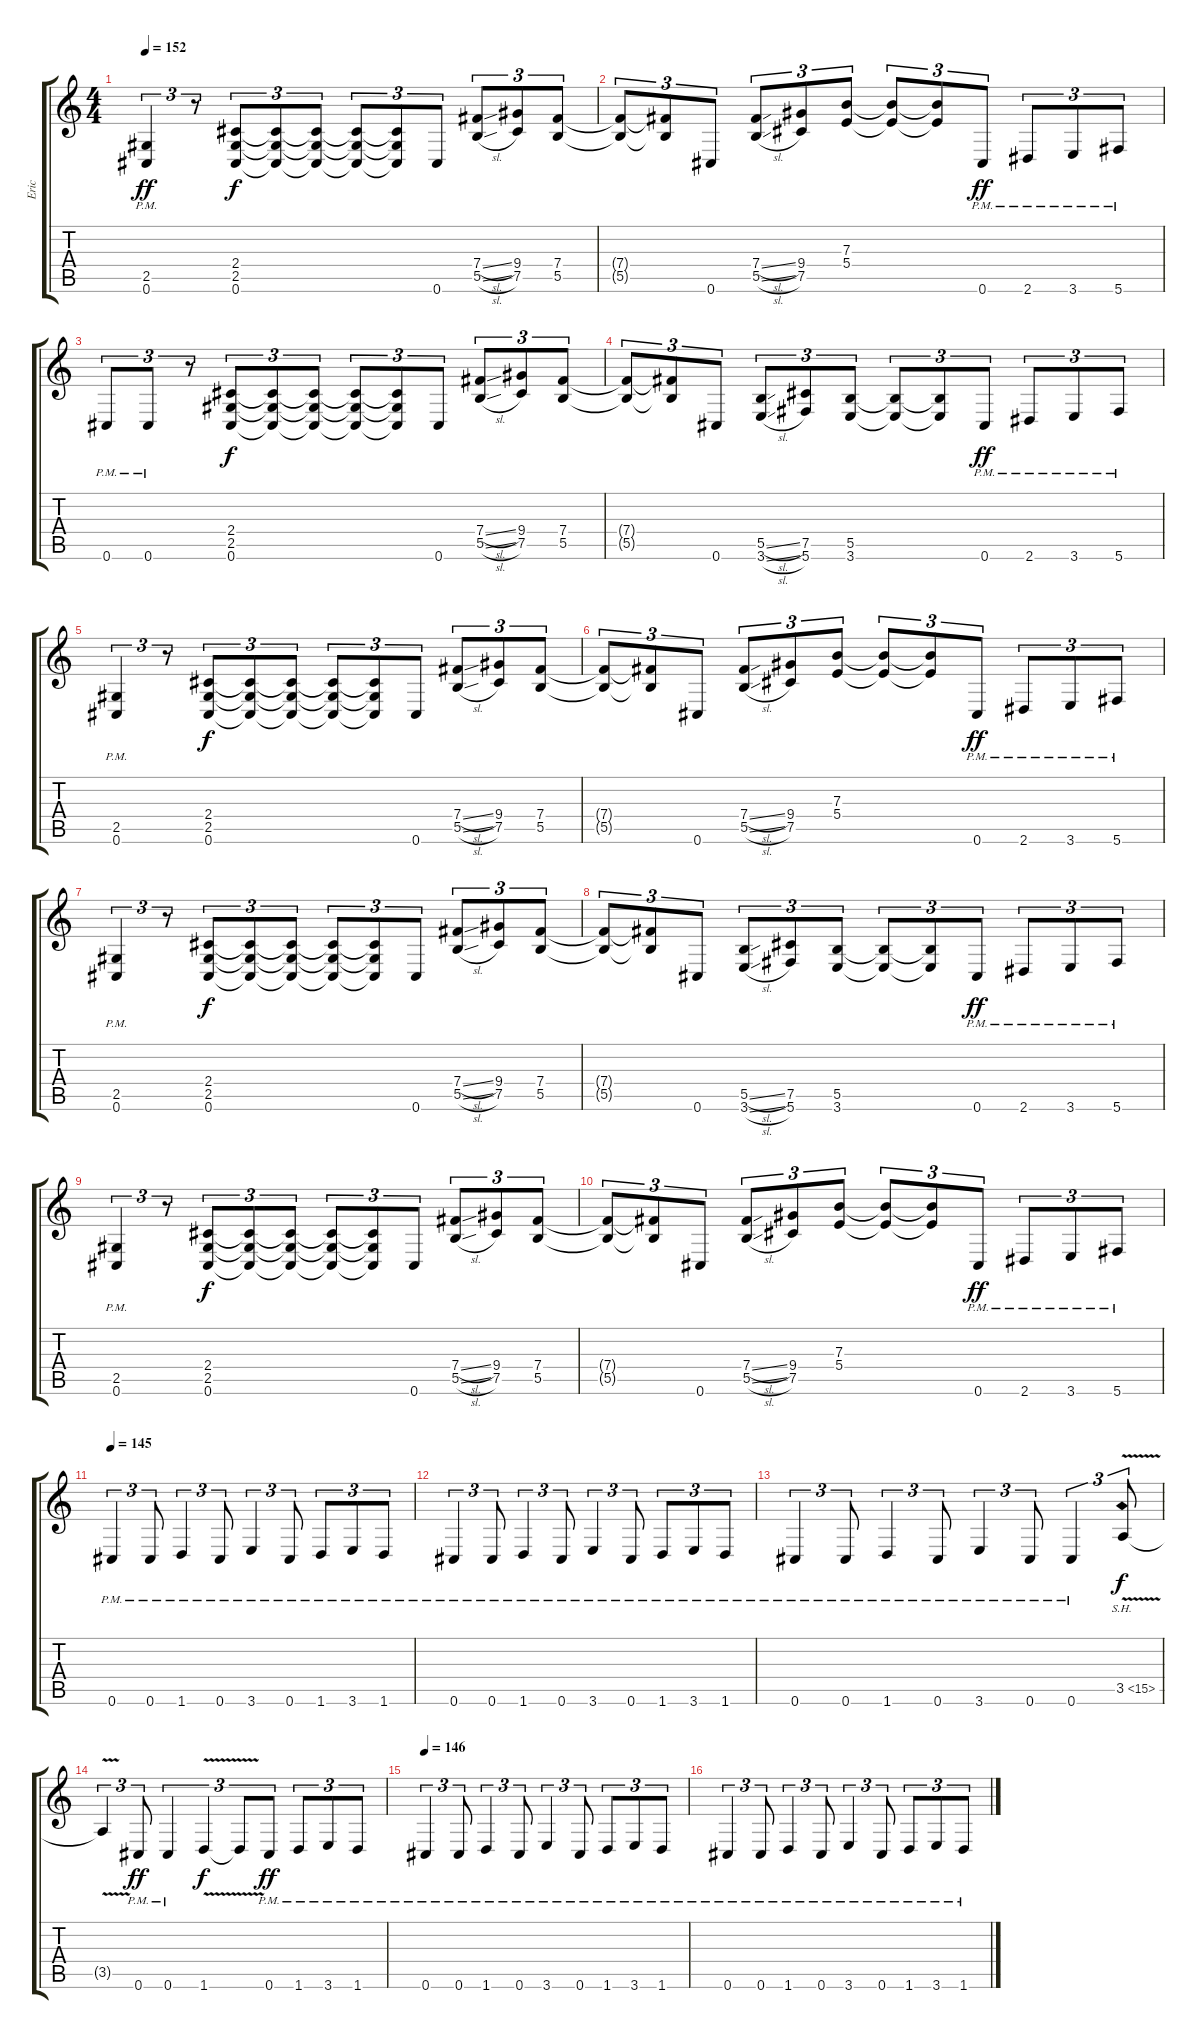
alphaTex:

\track ("Eric" "Eric") {instrument distortionguitar}
\staff {score tabs}
\tuning (Db4 Ab3 E3 B2 Gb2 Db2) {hide}
\ts (4 4)
\tempo 152
\clef g2
\ks c
(2.5{pm} 0.6{pm}).4{tu (3 2) dy ff} r.8{tu (3 2)} (2.4 2.5 0.6).8{tu (3 2) dy f} (2.4{t} 2.5{t} 0.6{t}).8{tu (3 2)} (2.4{t} 2.5{t} 0.6{t}).8{tu (3 2)} (2.4{t} 2.5{t} 0.6{t}).8{tu (3 2)} (2.4{t} 2.5{t} 0.6{t}).8{tu (3 2)} 0.6.8{tu (3 2)} (7.4{sl} 5.5{sl}).8{tu (3 2)} (9.4 7.5).8{tu (3 2)} (7.4 5.5).8{tu (3 2)} |
(7.4{t} 5.5{t}).8{tu (3 2)} (7.4{t} 5.5{t}).8{tu (3 2)} 0.6.8{tu (3 2)} (7.4{sl} 5.5{sl}).8{tu (3 2)} (9.4 7.5).8{tu (3 2)} (7.3 5.4).8{tu (3 2)} (7.3{t} 5.4{t}).8{tu (3 2)} (7.3{t} 5.4{t}).8{tu (3 2)} 0.6{pm}.8{tu (3 2) dy ff} 2.6{pm}.8{tu (3 2)} 3.6{pm}.8{tu (3 2)} 5.6{pm}.8{tu (3 2)} |
0.6{pm}.8{tu (3 2)} 0.6{pm}.8{tu (3 2)} r.8{tu (3 2)} (2.4 2.5 0.6).8{tu (3 2) dy f} (2.4{t} 2.5{t} 0.6{t}).8{tu (3 2)} (2.4{t} 2.5{t} 0.6{t}).8{tu (3 2)} (2.4{t} 2.5{t} 0.6{t}).8{tu (3 2)} (2.4{t} 2.5{t} 0.6{t}).8{tu (3 2)} 0.6.8{tu (3 2)} (7.4{sl} 5.5{sl}).8{tu (3 2)} (9.4 7.5).8{tu (3 2)} (7.4 5.5).8{tu (3 2)} |
(7.4{t} 5.5{t}).8{tu (3 2)} (7.4{t} 5.5{t}).8{tu (3 2)} 0.6.8{tu (3 2)} (5.5{sl} 3.6{sl}).8{tu (3 2)} (7.5 5.6).8{tu (3 2)} (5.5 3.6).8{tu (3 2)} (5.5{t} 3.6{t}).8{tu (3 2)} (5.5{t} 3.6{t}).8{tu (3 2)} 0.6{pm}.8{tu (3 2) dy ff} 2.6{pm}.8{tu (3 2)} 3.6{pm}.8{tu (3 2)} 5.6{pm}.8{tu (3 2)} |
(2.5{pm} 0.6{pm}).4{tu (3 2)} r.8{tu (3 2)} (2.4 2.5 0.6).8{tu (3 2) dy f} (2.4{t} 2.5{t} 0.6{t}).8{tu (3 2)} (2.4{t} 2.5{t} 0.6{t}).8{tu (3 2)} (2.4{t} 2.5{t} 0.6{t}).8{tu (3 2)} (2.4{t} 2.5{t} 0.6{t}).8{tu (3 2)} 0.6.8{tu (3 2)} (7.4{sl} 5.5{sl}).8{tu (3 2)} (9.4 7.5).8{tu (3 2)} (7.4 5.5).8{tu (3 2)} |
(7.4{t} 5.5{t}).8{tu (3 2)} (7.4{t} 5.5{t}).8{tu (3 2)} 0.6.8{tu (3 2)} (7.4{sl} 5.5{sl}).8{tu (3 2)} (9.4 7.5).8{tu (3 2)} (7.3 5.4).8{tu (3 2)} (7.3{t} 5.4{t}).8{tu (3 2)} (7.3{t} 5.4{t}).8{tu (3 2)} 0.6{pm}.8{tu (3 2) dy ff} 2.6{pm}.8{tu (3 2)} 3.6{pm}.8{tu (3 2)} 5.6{pm}.8{tu (3 2)} |
(2.5{pm} 0.6{pm}).4{tu (3 2)} r.8{tu (3 2)} (2.4 2.5 0.6).8{tu (3 2) dy f} (2.4{t} 2.5{t} 0.6{t}).8{tu (3 2)} (2.4{t} 2.5{t} 0.6{t}).8{tu (3 2)} (2.4{t} 2.5{t} 0.6{t}).8{tu (3 2)} (2.4{t} 2.5{t} 0.6{t}).8{tu (3 2)} 0.6.8{tu (3 2)} (7.4{sl} 5.5{sl}).8{tu (3 2)} (9.4 7.5).8{tu (3 2)} (7.4 5.5).8{tu (3 2)} |
(7.4{t} 5.5{t}).8{tu (3 2)} (7.4{t} 5.5{t}).8{tu (3 2)} 0.6.8{tu (3 2)} (5.5{sl} 3.6{sl}).8{tu (3 2)} (7.5 5.6).8{tu (3 2)} (5.5 3.6).8{tu (3 2)} (5.5{t} 3.6{t}).8{tu (3 2)} (5.5{t} 3.6{t}).8{tu (3 2)} 0.6{pm}.8{tu (3 2) dy ff} 2.6{pm}.8{tu (3 2)} 3.6{pm}.8{tu (3 2)} 5.6{pm}.8{tu (3 2)} |
(2.5{pm} 0.6{pm}).4{tu (3 2)} r.8{tu (3 2)} (2.4 2.5 0.6).8{tu (3 2) dy f} (2.4{t} 2.5{t} 0.6{t}).8{tu (3 2)} (2.4{t} 2.5{t} 0.6{t}).8{tu (3 2)} (2.4{t} 2.5{t} 0.6{t}).8{tu (3 2)} (2.4{t} 2.5{t} 0.6{t}).8{tu (3 2)} 0.6.8{tu (3 2)} (7.4{sl} 5.5{sl}).8{tu (3 2)} (9.4 7.5).8{tu (3 2)} (7.4 5.5).8{tu (3 2)} |
(7.4{t} 5.5{t}).8{tu (3 2)} (7.4{t} 5.5{t}).8{tu (3 2)} 0.6.8{tu (3 2)} (7.4{sl} 5.5{sl}).8{tu (3 2)} (9.4 7.5).8{tu (3 2)} (7.3 5.4).8{tu (3 2)} (7.3{t} 5.4{t}).8{tu (3 2)} (7.3{t} 5.4{t}).8{tu (3 2)} 0.6{pm}.8{tu (3 2) dy ff} 2.6{pm}.8{tu (3 2)} 3.6{pm}.8{tu (3 2)} 5.6{pm}.8{tu (3 2)} |
\tempo 145
0.6{pm}.4{tu (3 2)} 0.6{pm}.8{tu (3 2)} 1.6{pm}.4{tu (3 2)} 0.6{pm}.8{tu (3 2)} 3.6{pm}.4{tu (3 2)} 0.6{pm}.8{tu (3 2)} 1.6{pm}.8{tu (3 2)} 3.6{pm}.8{tu (3 2)} 1.6{pm}.8{tu (3 2)} |
0.6{pm}.4{tu (3 2)} 0.6{pm}.8{tu (3 2)} 1.6{pm}.4{tu (3 2)} 0.6{pm}.8{tu (3 2)} 3.6{pm}.4{tu (3 2)} 0.6{pm}.8{tu (3 2)} 1.6{pm}.8{tu (3 2)} 3.6{pm}.8{tu (3 2)} 1.6{pm}.8{tu (3 2)} |
0.6{pm}.4{tu (3 2)} 0.6{pm}.8{tu (3 2)} 1.6{pm}.4{tu (3 2)} 0.6{pm}.8{tu (3 2)} 3.6{pm}.4{tu (3 2)} 0.6{pm}.8{tu (3 2)} 0.6{pm}.4{tu (3 2)} 3.5{sh 12 v}.8{tu (3 2) dy f} |
3.5{t}.4{tu (3 2)} 0.6{pm}.8{tu (3 2) dy ff} 0.6{pm}.4{tu (3 2)} 1.6{v}.4{tu (3 2) dy f} 1.6{t}.8{tu (3 2)} 0.6{pm}.8{tu (3 2) dy ff} 1.6{pm}.8{tu (3 2)} 3.6{pm}.8{tu (3 2)} 1.6{pm}.8{tu (3 2)} |
\tempo 146
0.6{pm}.4{tu (3 2)} 0.6{pm}.8{tu (3 2)} 1.6{pm}.4{tu (3 2)} 0.6{pm}.8{tu (3 2)} 3.6{pm}.4{tu (3 2)} 0.6{pm}.8{tu (3 2)} 1.6{pm}.8{tu (3 2)} 3.6{pm}.8{tu (3 2)} 1.6{pm}.8{tu (3 2)} |
0.6{pm}.4{tu (3 2)} 0.6{pm}.8{tu (3 2)} 1.6{pm}.4{tu (3 2)} 0.6{pm}.8{tu (3 2)} 3.6{pm}.4{tu (3 2)} 0.6{pm}.8{tu (3 2)} 1.6{pm}.8{tu (3 2)} 3.6{pm}.8{tu (3 2)} 1.6{pm}.8{tu (3 2)}
